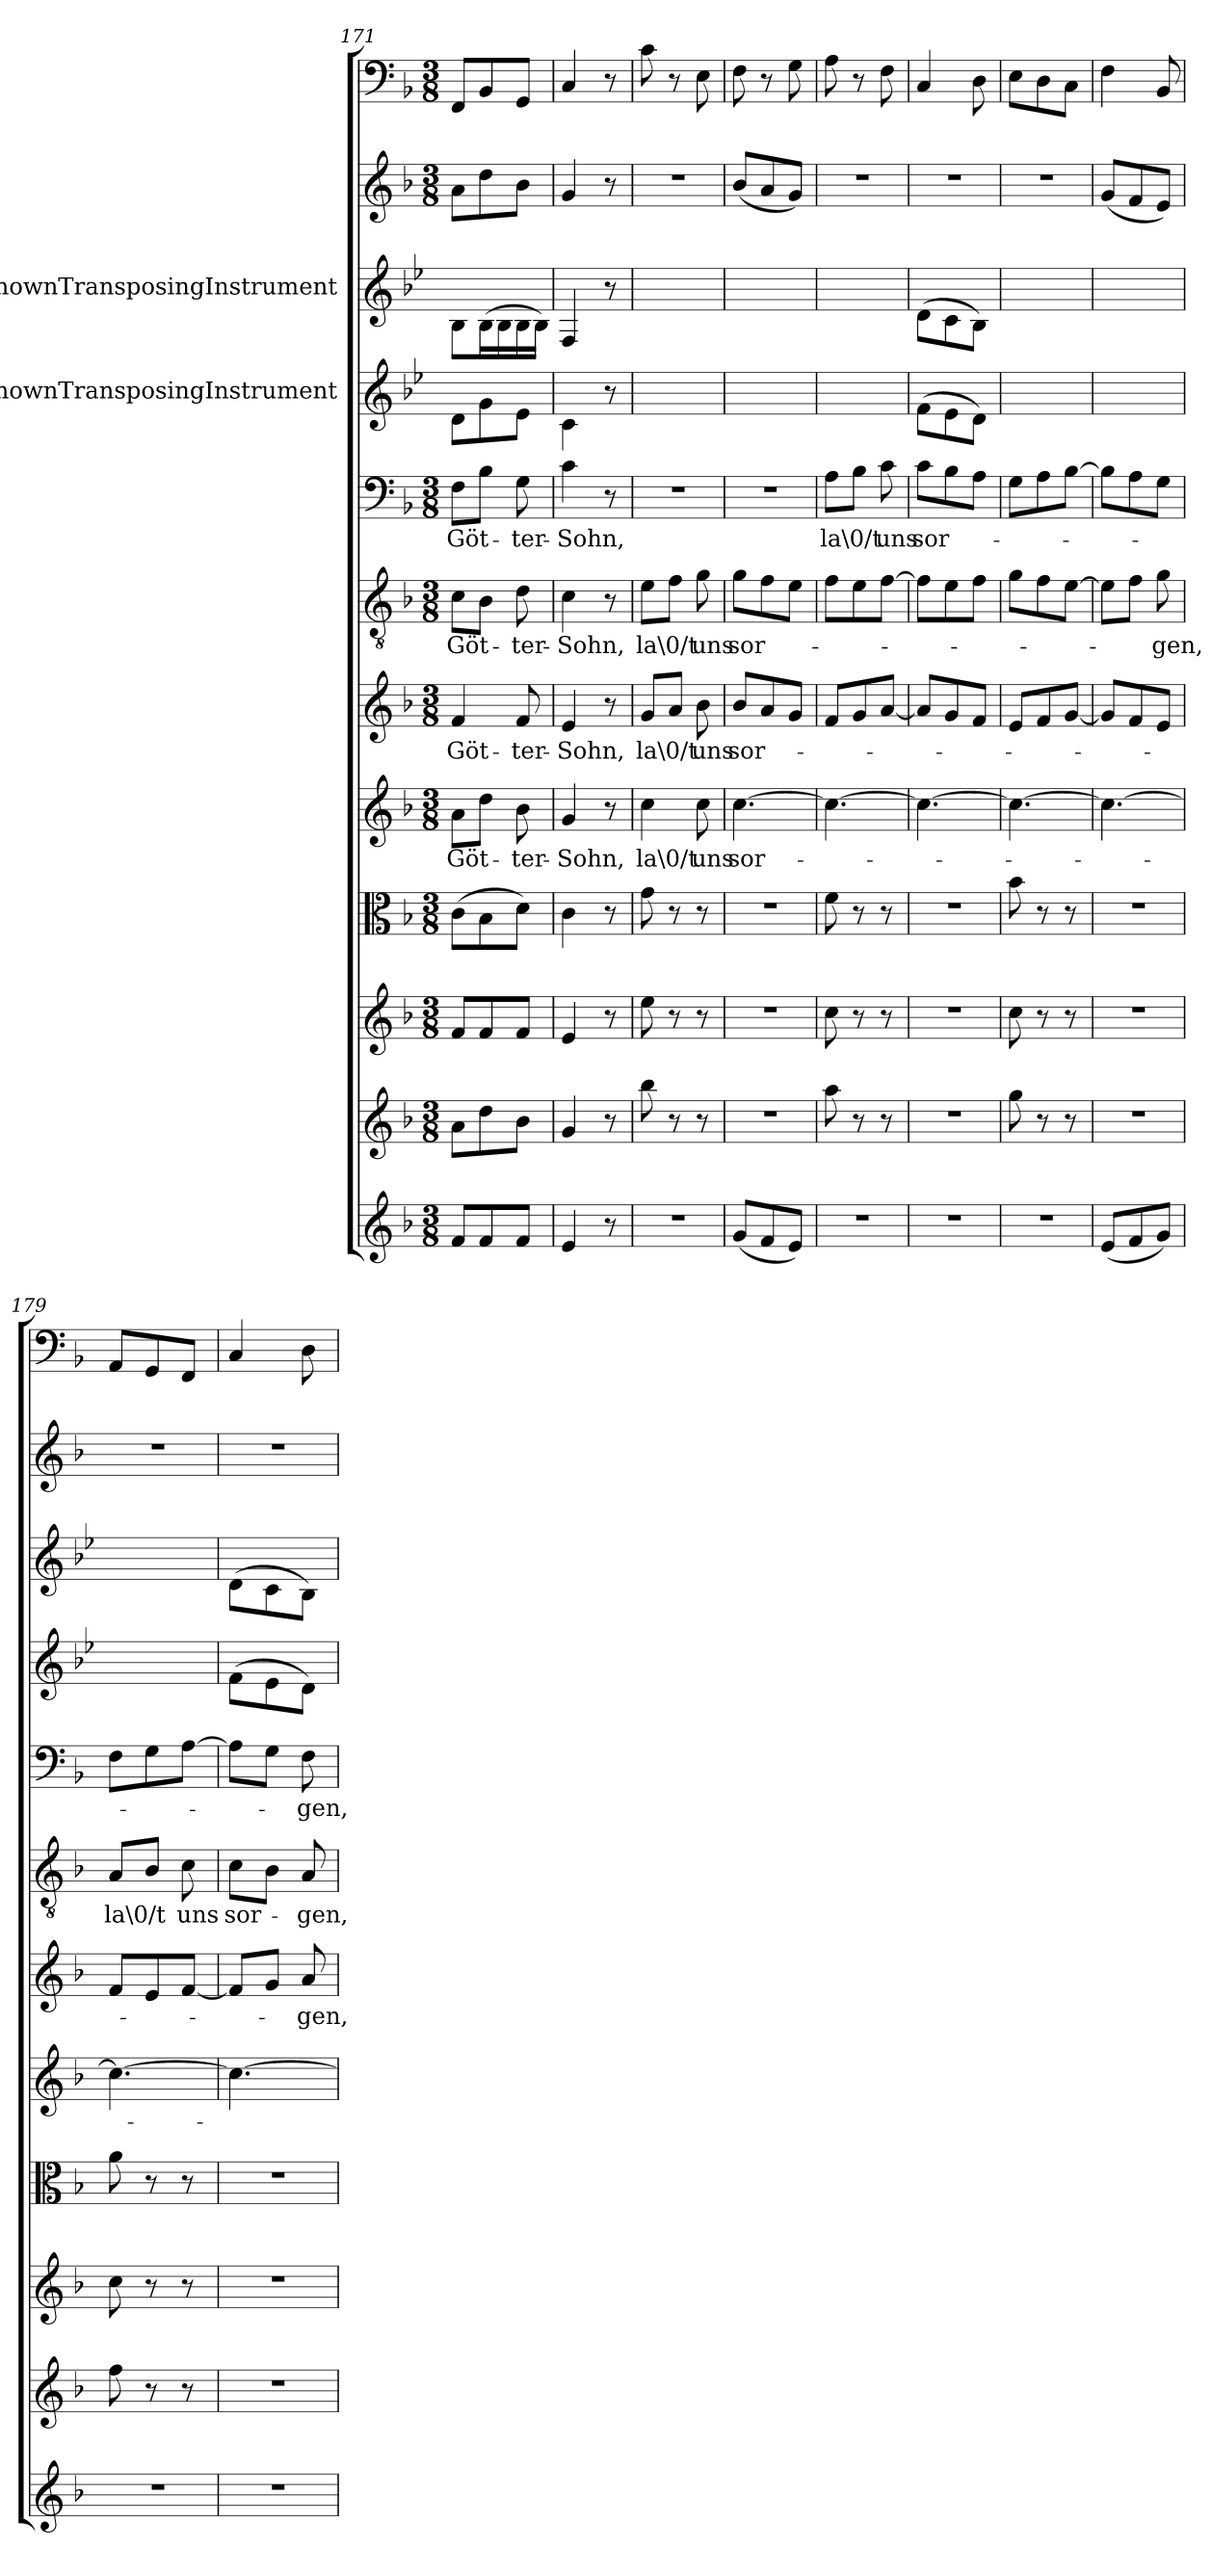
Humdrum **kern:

**kern	**kern	**kern	**kern	**kern	**text	**kern	**text	**kern	**text	**kern	**text	**kern	**kern	**kern	**kern
*part12	*part11	*part10	*part9	*part8	*part8	*part7	*part7	*part6	*part6	*part5	*part5	*part4	*part3	*part2	*part1
*staff12	*staff11	*staff10	*staff9	*staff8	*staff8	*staff7	*staff7	*staff6	*staff6	*staff5	*staff5	*staff4	*staff3	*staff2	*staff1
*	*	*	*	*	*	*	*	*	*	*	*	*I"UnknownTransposingInstrument	*I"UnknownTransposingInstrument	*	*
*clefG2	*clefG2	*clefG2	*clefC3	*clefG2	*	*clefG2	*	*clefGv2	*	*clefF4	*	*clefG2	*clefG2	*clefG2	*clefF4
*	*	*	*	*	*	*	*	*	*	*	*	*ITrd-4c-7	*ITrd-4c-7	*	*
*k[b-]	*k[b-]	*k[b-]	*k[b-]	*k[b-]	*	*k[b-]	*	*k[b-]	*	*k[b-]	*	*k[b-]	*k[b-]	*k[b-]	*k[b-]
*F:	*F:	*F:	*F:	*F:	*	*F:	*	*F:	*	*F:	*	*	*	*F:	*F:
*M3/8	*M3/8	*M3/8	*M3/8	*M3/8	*	*M3/8	*	*M3/8	*	*M3/8	*	*	*	*M3/8	*M3/8
=171	=171	=171	=171	=171	=171	=171	=171	=171	=171	=171	=171	=171	=171	=171	=171
8f/L	8a\L	8f/L	(8c\L	8a\L	Göt-	4f/	Göt-	8c\L	Göt-	8F\L	Göt-	8a\L	8f\L	8a\L	8FF/L
8f/	8dd\	8f/	8B-\	8dd\J	.	.	.	8B-\J	.	8B-\J	.	8dd\	(16f\L	8dd\	8BB-/
.	.	.	.	.	.	.	.	.	.	.	.	.	16f\	.	.
8f/J	8b-\J	8f/J	8d\J)	8b-\	-ter-	8f/	-ter-	8d\	-ter-	8G\	-ter-	8b-\J	16f\	8b-\J	8GG/J
.	.	.	.	.	.	.	.	.	.	.	.	.	16f\JJ)	.	.
=172	=172	=172	=172	=172	=172	=172	=172	=172	=172	=172	=172	=172	=172	=172	=172
4e/	4g/	4e/	4c\	4g/	-Sohn,	4e/	-Sohn,	4c\	-Sohn,	4c\	-Sohn,	4g\	4c/	4g/	4C/
8r	8r	8r	8r	8r	.	8r	.	8r	.	8r	.	8r	8r	8r	8r
=173	=173	=173	=173	=173	=173	=173	=173	=173	=173	=173	=173	=173	=173	=173	=173
4.r	8bb-\	8ee\	8g\	4cc\	la\0/t	8g/L	la\0/t	8e\L	la\0/t	4.r	.	4.r	4.r	4.r	8c\
.	8r	8r	8r	.	.	8a/J	.	8f\J	.	.	.	.	.	.	8r
.	8r	8r	8r	8cc\	uns	8b-\	uns	8g\	uns	.	.	.	.	.	8E\
=174	=174	=174	=174	=174	=174	=174	=174	=174	=174	=174	=174	=174	=174	=174	=174
(8g/L	4.r	4.r	4.r	[4.cc\	sor-	8b-/L	sor-	8g\L	sor-	4.r	.	4.r	4.r	(8b-/L	8F\
8f/	.	.	.	.	.	8a/	.	8f\	.	.	.	.	.	8a/	8r
8e/J)	.	.	.	.	.	8g/J	.	8e\J	.	.	.	.	.	8g/J)	8G\
=175	=175	=175	=175	=175	=175	=175	=175	=175	=175	=175	=175	=175	=175	=175	=175
4.r	8aa\	8cc\	8f\	4.cc\_	.	8f/L	.	8f\L	.	8A\L	la\0/t	4.r	4.r	4.r	8A\
.	8r	8r	8r	.	.	8g/	.	8e\	.	8B-\J	.	.	.	.	8r
.	8r	8r	8r	.	.	[8a/J	.	[8f\J	.	8c\	uns	.	.	.	8F\
=176	=176	=176	=176	=176	=176	=176	=176	=176	=176	=176	=176	=176	=176	=176	=176
4.r	4.r	4.r	4.r	4.cc\_	.	8a/L]	.	8f\L]	.	8c\L	sor-	(8cc\L	(8a\L	4.r	4C/
.	.	.	.	.	.	8g/	.	8e\	.	8B-\	.	8b-\	8g\	.	.
.	.	.	.	.	.	8f/J	.	8f\J	.	8A\J	.	8a\J)	8f\J)	.	8D\
=177	=177	=177	=177	=177	=177	=177	=177	=177	=177	=177	=177	=177	=177	=177	=177
4.r	8gg\	8cc\	8b-\	4.cc\_	.	8e/L	.	8g\L	.	8G\L	.	4.r	4.r	4.r	8E\L
.	8r	8r	8r	.	.	8f/	.	8f\	.	8A\	.	.	.	.	8D\
.	8r	8r	8r	.	.	[8g/J	.	[8e\J	.	[8B-\J	.	.	.	.	8C\J
=178	=178	=178	=178	=178	=178	=178	=178	=178	=178	=178	=178	=178	=178	=178	=178
(8e/L	4.r	4.r	4.r	4.cc\_	.	8g/L]	.	8e\L]	.	8B-\L]	.	4.r	4.r	(8g/L	4F\
8f/	.	.	.	.	.	8f/	.	8f\J	.	8A\	.	.	.	8f/	.
8g/J)	.	.	.	.	.	8e/J	.	8g\	-gen,	8G\J	.	.	.	8e/J)	8BB-/
=179	=179	=179	=179	=179	=179	=179	=179	=179	=179	=179	=179	=179	=179	=179	=179
4.r	8ff\	8cc\	8a\	4.cc\_	.	8f/L	.	8A/L	la\0/t	8F\L	.	4.r	4.r	4.r	8AA/L
.	8r	8r	8r	.	.	8e/	.	8B-/J	.	8G\	.	.	.	.	8GG/
.	8r	8r	8r	.	.	[8f/J	.	8c\	uns	[8A\J	.	.	.	.	8FF/J
=180	=180	=180	=180	=180	=180	=180	=180	=180	=180	=180	=180	=180	=180	=180	=180
4.r	4.r	4.r	4.r	4.cc\_	.	8f/L]	.	8c\L	sor-	8A\L]	.	(8cc\L	(8a\L	4.r	4C/
.	.	.	.	.	.	8g/J	.	8B-\J	.	8G\J	.	8b-\	8g\	.	.
.	.	.	.	.	.	8a/	-gen,	8A/	-gen,	8F\	-gen,	8a\J)	8f\J)	.	8D\
=	=	=	=	=	=	=	=	=	=	=	=	=	=	=	=
*-	*-	*-	*-	*-	*-	*-	*-	*-	*-	*-	*-	*-	*-	*-	*-
